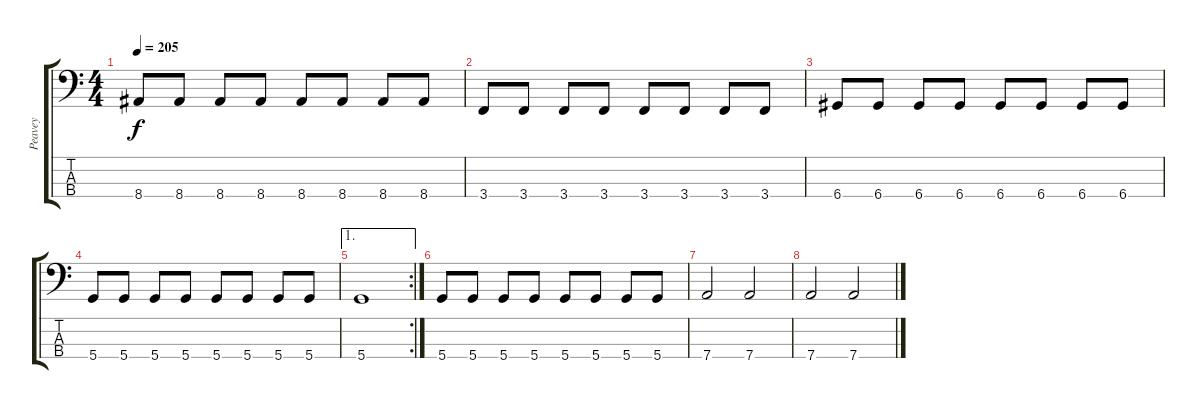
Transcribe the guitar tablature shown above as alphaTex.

\track ("Peavey " "Peavey ") {instrument electricbasspick}
\staff {score tabs}
\tuning (F2 C2 G1 D1) {hide}
\ts (4 4)
\tempo 205
\clef f4
\ks c
8.4.8{dy f} 8.4.8 8.4.8 8.4.8 8.4.8 8.4.8 8.4.8 8.4.8 |
3.4.8 3.4.8 3.4.8 3.4.8 3.4.8 3.4.8 3.4.8 3.4.8 |
6.4.8 6.4.8 6.4.8 6.4.8 6.4.8 6.4.8 6.4.8 6.4.8 |
5.4.8 5.4.8 5.4.8 5.4.8 5.4.8 5.4.8 5.4.8 5.4.8 |
\ae 1
\rc 2
5.4.1 |
5.4.8 5.4.8 5.4.8 5.4.8 5.4.8 5.4.8 5.4.8 5.4.8 |
7.4.2 7.4.2 |
7.4.2 7.4.2
